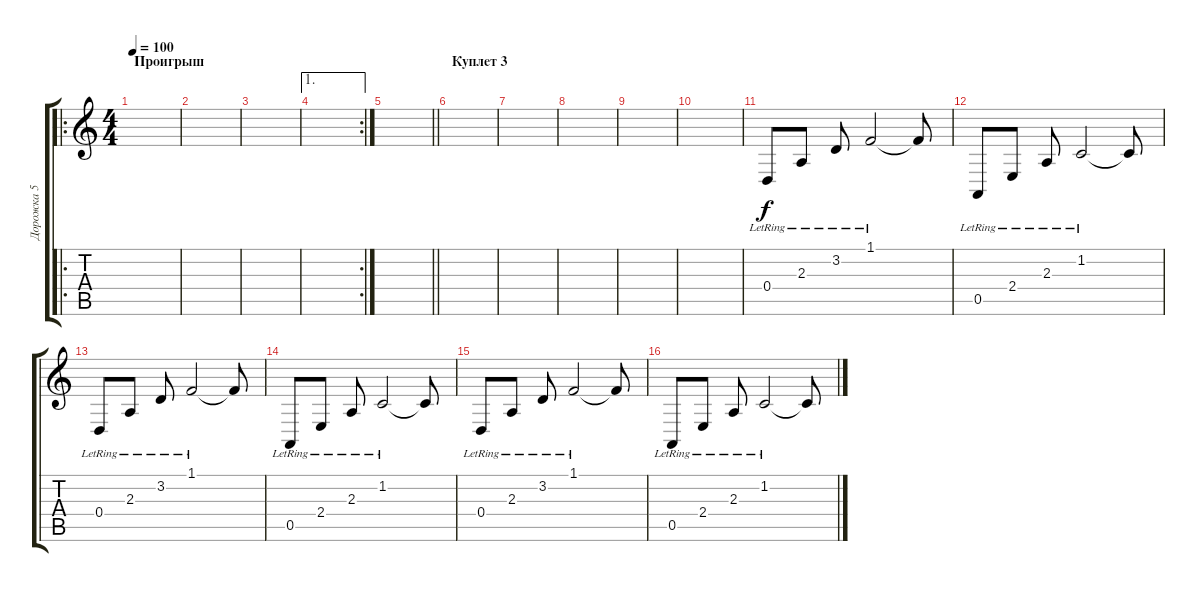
\track ("Дорожка 5" "Дорожка 5") {instrument electricgrandpiano bank 122}
\staff {score tabs}
\tuning (E4 B3 G3 D3 A2 E2) {hide}
\ro
\ts (4 4)
\section ("" "Проигрыш")
\tempo 100
\clef g2
\ks c
|
|
|
\ae 1
\rc 2
|
\barLineRight lightlight
|
\section ("" "Куплет 3")
|
|
|
|
|
0.4{lr}.8 2.3{lr}.8 3.2{lr}.8 1.1{lr}.2 1.1{t}.8 |
0.5{lr}.8 2.4{lr}.8 2.3{lr}.8 1.2{lr}.2 1.2{t}.8 |
0.4{lr}.8 2.3{lr}.8 3.2{lr}.8 1.1{lr}.2 1.1{t}.8 |
0.5{lr}.8 2.4{lr}.8 2.3{lr}.8 1.2{lr}.2 1.2{t}.8 |
0.4{lr}.8 2.3{lr}.8 3.2{lr}.8 1.1{lr}.2 1.1{t}.8 |
0.5{lr}.8 2.4{lr}.8 2.3{lr}.8 1.2{lr}.2 1.2{t}.8
